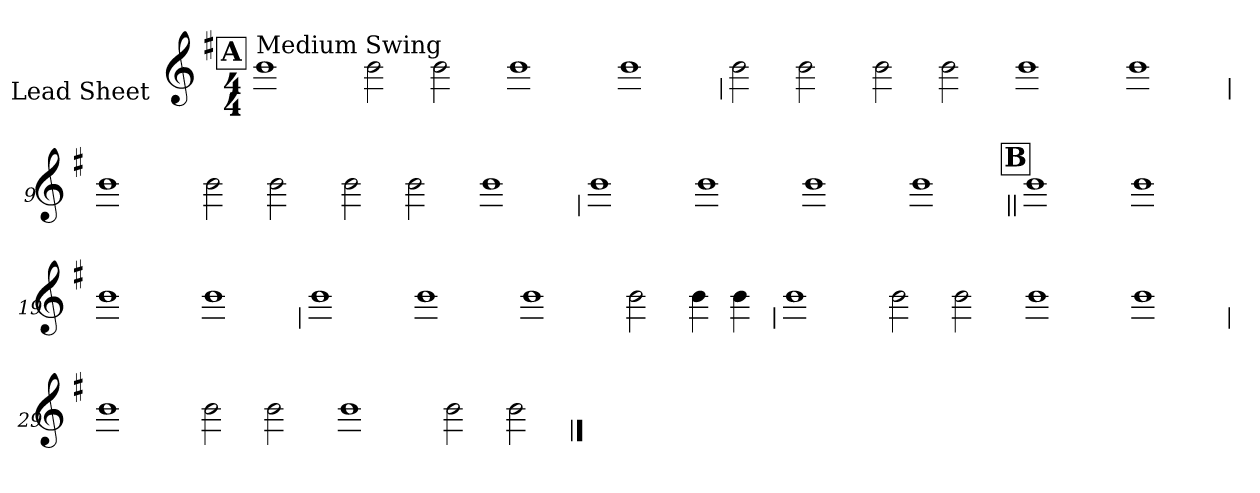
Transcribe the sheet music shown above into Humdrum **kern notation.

**kern
*part1
*staff1
*I"Lead Sheet
*stria0
*clefG2
*k[f#]
*G:
*M4/4
!!LO:REH:place=s1:a:t=A
=1||
!LO:TX:a:t=Medium Swing
1b
=2-
2b
2b
=3-
1b
=4-
1b
!!LO:LB:g=z
=5
2b
2b
=6-
2b
2b
=7-
1b
=8-
1b
!!LO:LB:g=z
=9
1b
=10-
2b
2b
=11-
2b
2b
=12-
1b
!!LO:LB:g=z
=13
1b
=14-
1b
=15-
1b
=16-
1b
!!LO:LB:g=z
!!LO:REH:place=s1:a:t=B
=17||
1b
=18-
1b
=19-
1b
=20-
1b
!!LO:LB:g=z
=21
1b
=22-
1b
=23-
1b
=24-
2b
4b
4b
!!LO:LB:g=z
=25
1b
=26-
2b
2b
=27-
1b
=28-
1b
!!LO:LB:g=z
=29
1b
=30-
2b
2b
=31-
1b
=32-
2b
2b
==
*-
